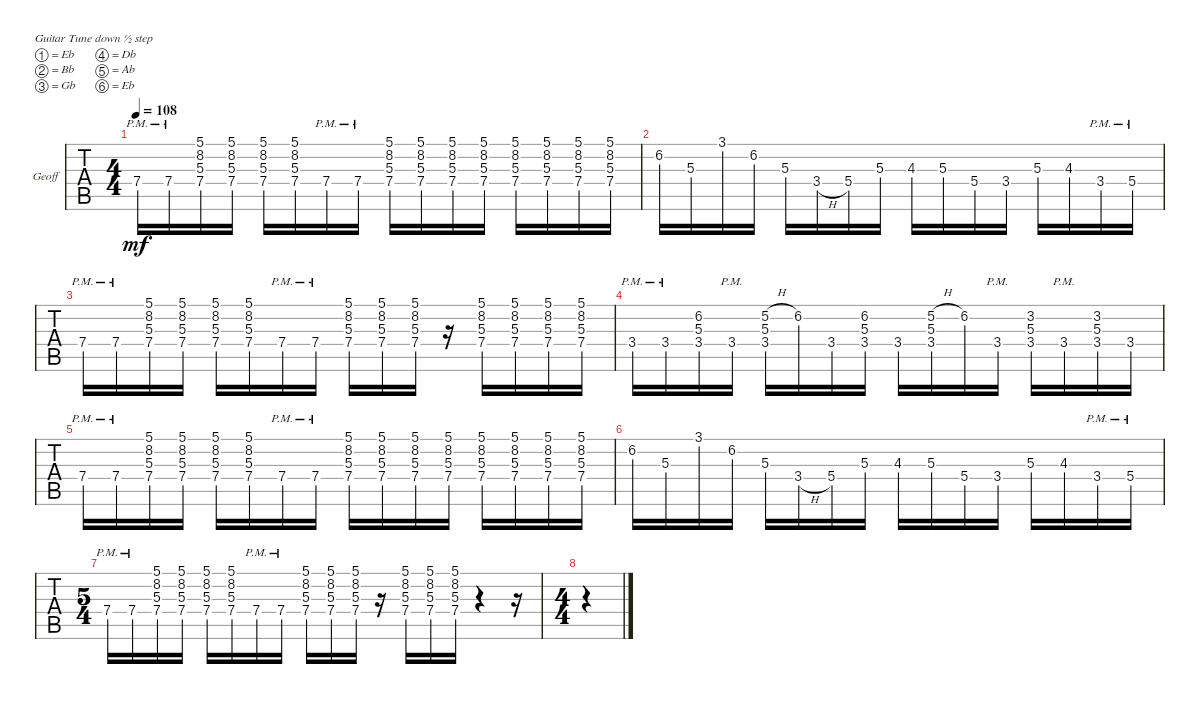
\defaultSystemsLayout 4
\bracketExtendMode groupsimilarinstruments
\firstSystemTrackNameOrientation horizontal
\otherSystemsTrackNameOrientation horizontal
\track ("Geoff" "Geoff") {instrument acousticguitarsteel}
\staff {tabs}
\tuning (Eb4 Bb3 Gb3 Db3 Ab2 Eb2)
\ts (4 4)
\tempo 108
\clef g2
\ks c
7.4{pm}.16{dy mf} 7.4{pm}.16 (7.4 5.3 8.2 5.1).16 (7.4 5.3 8.2 5.1).16 (7.4 5.3 8.2 5.1).16 (7.4 5.3 8.2 5.1).16 7.4{pm}.16 7.4{pm}.16 (7.4 5.3 8.2 5.1).16 (7.4 5.3 8.2 5.1).16 (7.4 5.3 8.2 5.1).16 (7.4 5.3 8.2 5.1).16 (7.4 5.3 8.2 5.1).16 (7.4 5.3 8.2 5.1).16 (7.4 5.3 8.2 5.1).16 (7.4 5.3 8.2 5.1).16 |
6.2.16 5.3.16 3.1.16 6.2.16 5.3.16 3.4{h}.16 5.4.16 5.3.16 4.3.16 5.3.16 5.4.16 3.4.16 5.3.16 4.3.16 3.4{pm}.16 5.4{pm}.16 |
7.4{pm}.16 7.4{pm}.16 (7.4 5.3 8.2 5.1).16 (7.4 5.3 8.2 5.1).16 (7.4 5.3 8.2 5.1).16 (7.4 5.3 8.2 5.1).16 7.4{pm}.16 7.4{pm}.16 (7.4 5.3 8.2 5.1).16 (7.4 5.3 8.2 5.1).16 (7.4 5.3 8.2 5.1).16 r.16 (7.4 5.3 8.2 5.1).16 (7.4 5.3 8.2 5.1).16 (7.4 5.3 8.2 5.1).16 (7.4 5.3 8.2 5.1).16 |
3.4{pm}.16 3.4{pm}.16 (3.4 5.3 6.2).16 3.4{pm}.16 (3.4 5.3 5.2{h}).16 6.2.16 3.4.16 (3.4 5.3 6.2).16 3.4.16 (3.4 5.3 5.2{h}).16 6.2.16 3.4{pm}.16 (3.4 5.3 3.2).16 3.4{pm}.16 (3.4 5.3 3.2).16 3.4.16 |
7.4{pm}.16 7.4{pm}.16 (7.4 5.3 8.2 5.1).16 (7.4 5.3 8.2 5.1).16 (7.4 5.3 8.2 5.1).16 (7.4 5.3 8.2 5.1).16 7.4{pm}.16 7.4{pm}.16 (7.4 5.3 8.2 5.1).16 (7.4 5.3 8.2 5.1).16 (7.4 5.3 8.2 5.1).16 (7.4 5.3 8.2 5.1).16 (7.4 5.3 8.2 5.1).16 (7.4 5.3 8.2 5.1).16 (7.4 5.3 8.2 5.1).16 (7.4 5.3 8.2 5.1).16 |
6.2.16 5.3.16 3.1.16 6.2.16 5.3.16 3.4{h}.16 5.4.16 5.3.16 4.3.16 5.3.16 5.4.16 3.4.16 5.3.16 4.3.16 3.4{pm}.16 5.4{pm}.16 |
\ts (5 4)
7.4{pm}.16 7.4{pm}.16 (7.4 5.3 8.2 5.1).16 (7.4 5.3 8.2 5.1).16 (7.4 5.3 8.2 5.1).16 (7.4 5.3 8.2 5.1).16 7.4{pm}.16 7.4{pm}.16 (7.4 5.3 8.2 5.1).16 (7.4 5.3 8.2 5.1).16 (7.4 5.3 8.2 5.1).16 r.16 (7.4 5.3 8.2 5.1).16 (7.4 5.3 8.2 5.1).16 (7.4 5.3 8.2 5.1).16 r.4 r.16 |
\ts (4 4)
